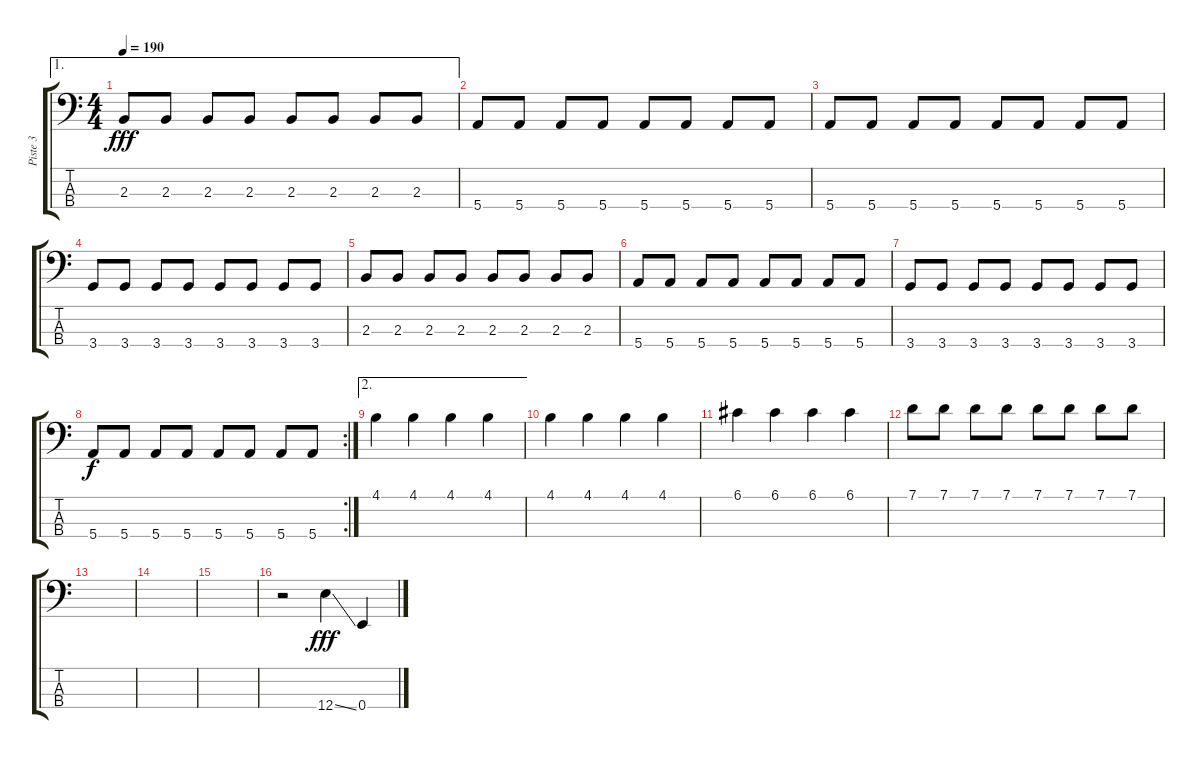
\track ("Piste 3" "Piste 3") {instrument electricbassfinger}
\staff {score tabs}
\tuning (G2 D2 A1 E1) {hide}
\ae 1
\ts (4 4)
\tempo 190
\clef f4
\ks c
2.3.8{dy fff} 2.3.8 2.3.8 2.3.8 2.3.8 2.3.8 2.3.8 2.3.8 |
5.4.8 5.4.8 5.4.8 5.4.8 5.4.8 5.4.8 5.4.8 5.4.8 |
5.4.8 5.4.8 5.4.8 5.4.8 5.4.8 5.4.8 5.4.8 5.4.8 |
3.4.8 3.4.8 3.4.8 3.4.8 3.4.8 3.4.8 3.4.8 3.4.8 |
2.3.8 2.3.8 2.3.8 2.3.8 2.3.8 2.3.8 2.3.8 2.3.8 |
5.4.8 5.4.8 5.4.8 5.4.8 5.4.8 5.4.8 5.4.8 5.4.8 |
3.4.8 3.4.8 3.4.8 3.4.8 3.4.8 3.4.8 3.4.8 3.4.8 |
\rc 2
5.4.8{dy f} 5.4.8 5.4.8 5.4.8 5.4.8 5.4.8 5.4.8 5.4.8 |
\ae 2
4.1.4 4.1.4 4.1.4 4.1.4 |
4.1.4 4.1.4 4.1.4 4.1.4 |
6.1.4 6.1.4 6.1.4 6.1.4 |
7.1.8 7.1.8 7.1.8 7.1.8 7.1.8 7.1.8 7.1.8 7.1.8 |
|
|
|
r.2 12.4{ss}.4{dy fff} 0.4.4
